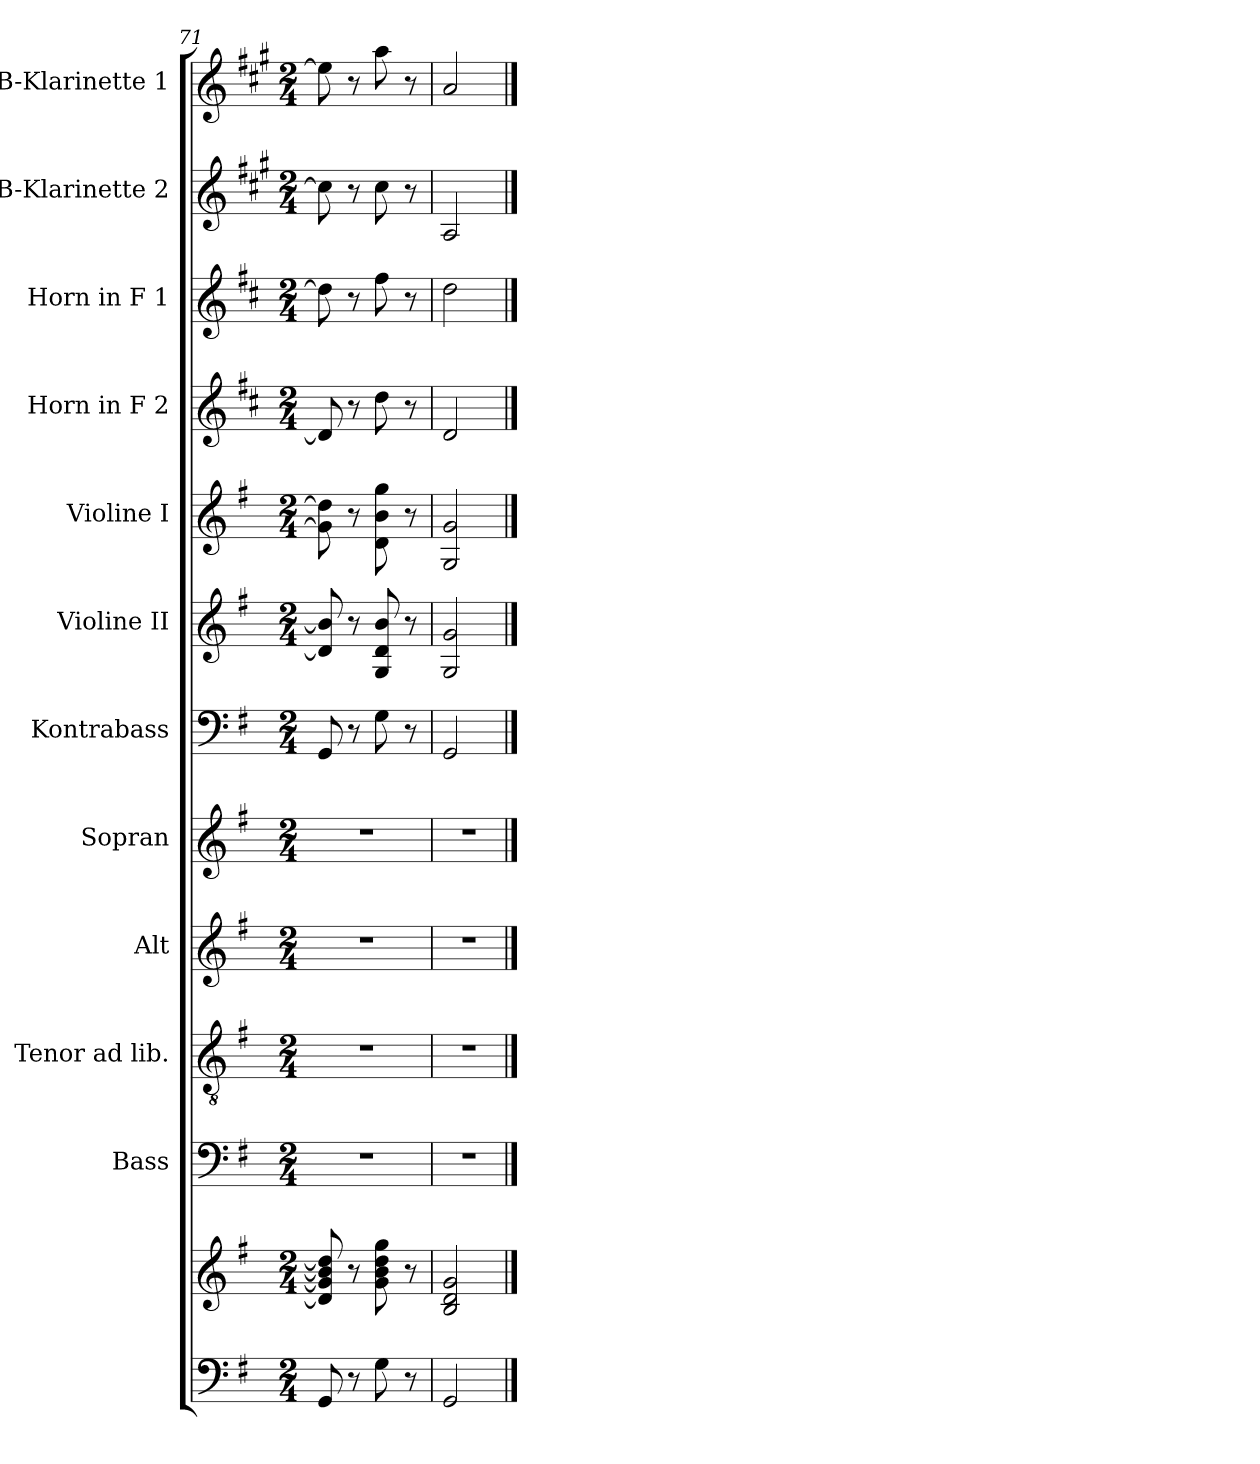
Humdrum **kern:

**kern	**kern	**kern	**kern	**kern	**kern	**kern	**kern	**kern	**kern	**kern	**kern	**kern
*part12	*part12	*part11	*part10	*part9	*part8	*part7	*part6	*part5	*part4	*part3	*part2	*part1
*staff13	*staff12	*staff11	*staff10	*staff9	*staff8	*staff7	*staff6	*staff5	*staff4	*staff3	*staff2	*staff1
*	*	*I"Bass	*I"Tenor ad lib.	*I"Alt	*I"Sopran	*I"Kontrabass	*I"Violine II	*I"Violine I	*I"Horn in F 2	*I"Horn in F 1	*I"B-Klarinette 2	*I"B-Klarinette 1
*	*	*I'B.	*I'T.	*I'A.	*I'S.	*I'Kb.	*I'Vl. II	*I'Vl. I	*	*	*I'B Kl. 2	*I'B Kl. 1
*clefF4	*clefG2	*clefF4	*clefGv2	*clefG2	*clefG2	*clefF4	*clefG2	*clefG2	*clefG2	*clefG2	*clefG2	*clefG2
*	*	*	*	*	*	*ITrd7c12	*	*	*ITrd4c7	*ITrd4c7	*ITrd1c2	*ITrd1c2
*k[f#]	*k[f#]	*k[f#]	*k[f#]	*k[f#]	*k[f#]	*k[f#]	*k[f#]	*k[f#]	*k[f#]	*k[f#]	*k[f#]	*k[f#]
*G:	*G:	*G:	*G:	*G:	*G:	*G:	*G:	*G:	*G:	*G:	*G:	*G:
*M2/4	*M2/4	*M2/4	*M2/4	*M2/4	*M2/4	*M2/4	*M2/4	*M2/4	*M2/4	*M2/4	*M2/4	*M2/4
=71	=71	=71	=71	=71	=71	=71	=71	=71	=71	=71	=71	=71
8GG/	8d/] 8g/] 8b/] 8dd/]	2r	2r	2r	2r	8GGG/	8d/] 8b/]	8g\] 8dd\]	8G/]	8g\]	8b\]	8dd\]
8r	8r	.	.	.	.	8r	8r	8r	8r	8r	8r	8r
8G\	8g\ 8b\ 8dd\ 8gg\	.	.	.	.	8GG\	8G/ 8d/ 8b/	8d\ 8b\ 8gg\	8g\	8b\	8b\	8gg\
8r	8r	.	.	.	.	8r	8r	8r	8r	8r	8r	8r
=72	=72	=72	=72	=72	=72	=72	=72	=72	=72	=72	=72	=72
2GG/	2B/ 2d/ 2g/	2r	2r	2r	2r	2GGG/	2G/ 2g/	2G/ 2g/	2G/	2g\	2G/	2g/
==	==	==	==	==	==	==	==	==	==	==	==	==
*-	*-	*-	*-	*-	*-	*-	*-	*-	*-	*-	*-	*-
